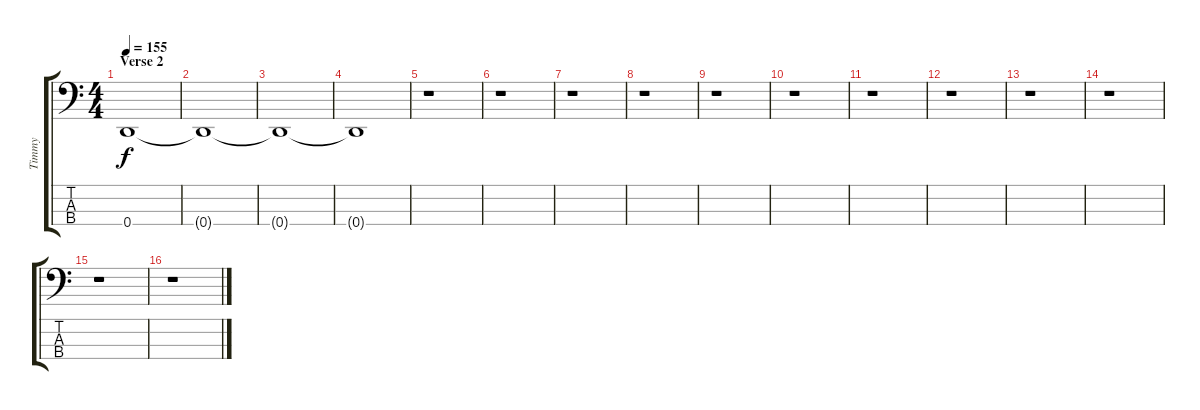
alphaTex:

\track ("Timmy" "Timmy") {instrument electricbassfinger}
\staff {score tabs}
\tuning (G2 D2 A1 D1) {hide}
\ts (4 4)
\section ("" "Verse 2")
\tempo 155
\clef f4
\ks c
0.4{t}.1{dy f} |
0.4{t}.1 |
0.4{t}.1 |
0.4{t}.1 |
r.1 |
r.1 |
r.1 |
r.1 |
r.1 |
r.1 |
r.1 |
r.1 |
r.1 |
r.1 |
r.1 |
r.1
